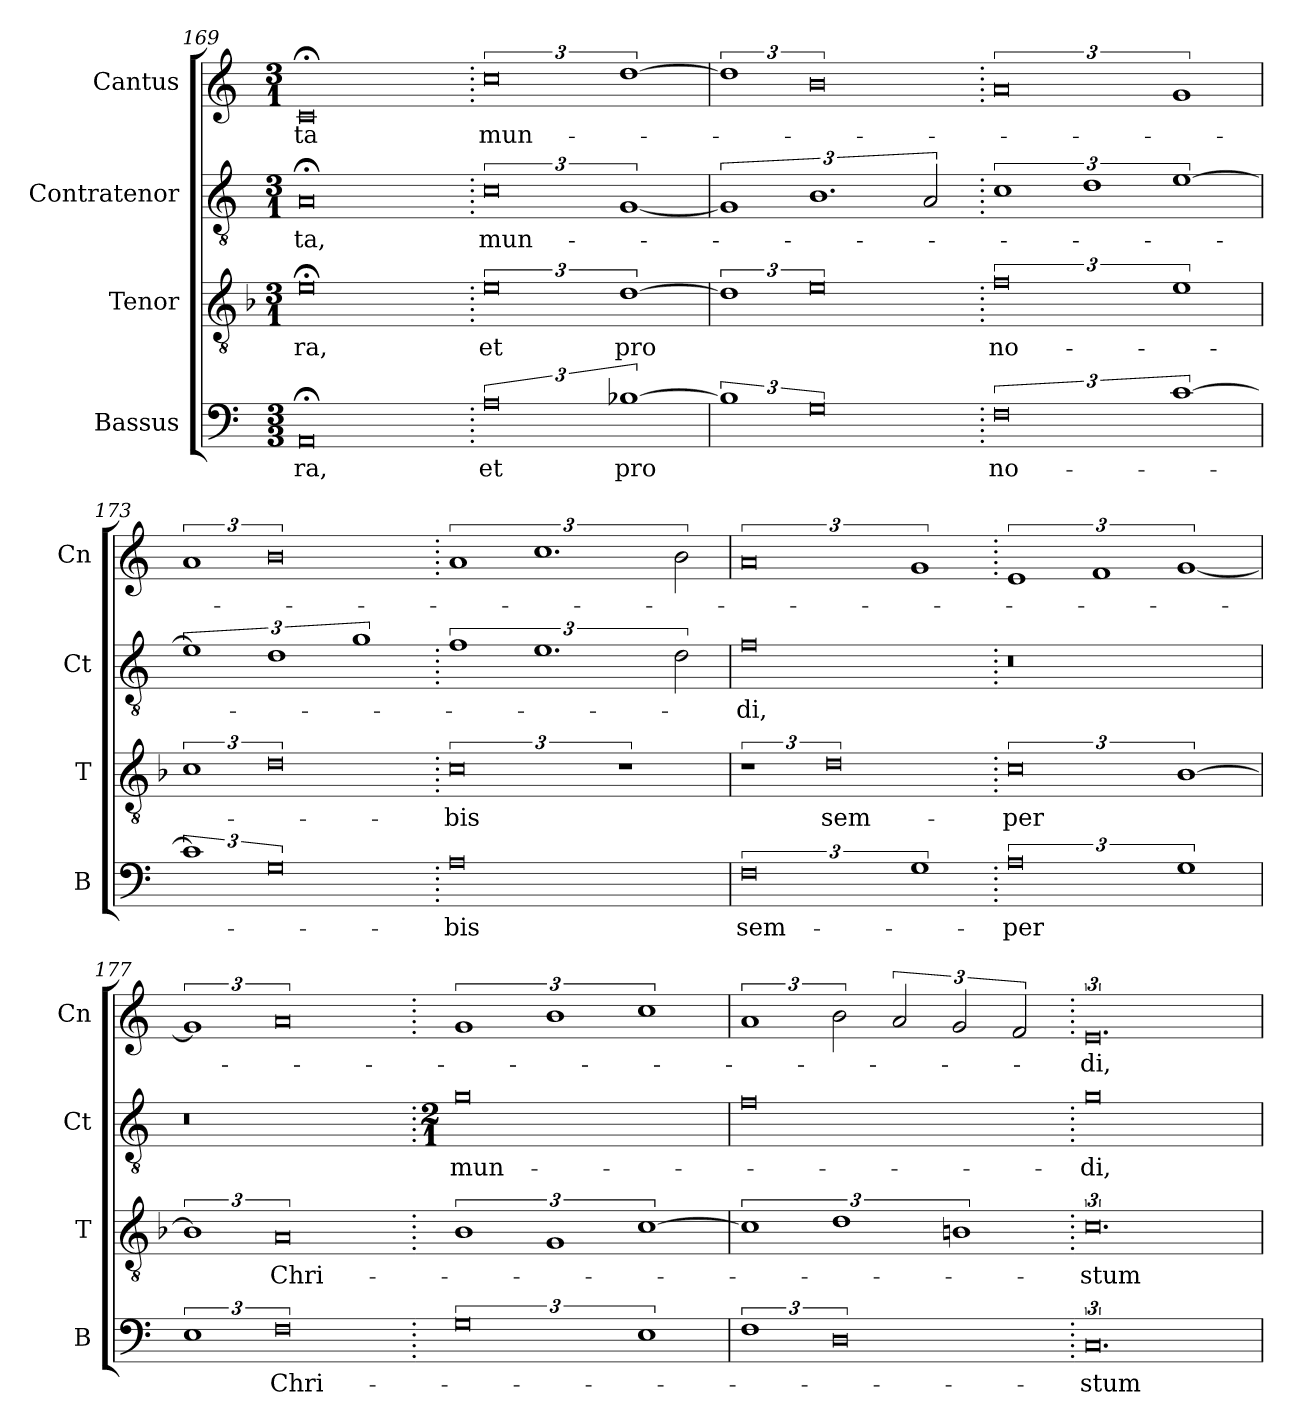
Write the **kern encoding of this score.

**kern	**text	**kern	**text	**kern	**text	**kern	**text
*part4	*part4	*part3	*part3	*part2	*part2	*part1	*part1
*staff4	*staff4	*staff3	*staff3	*staff2	*staff2	*staff1	*staff1
*I"Bassus	*	*I"Tenor	*	*I"Contratenor	*	*I"Cantus	*
*I'B	*	*I'T	*	*I'Ct	*	*I'Cn	*
*clefF4	*	*clefGv2	*	*clefGv2	*	*clefG2	*
*k[]	*	*k[b-]	*	*k[]	*	*k[]	*
*M3/3	*	*M3/1	*	*M3/1	*	*M3/1	*
=169	=169	=169	=169	=169	=169	=169	=169
0AA;<	-ra,	0e;<	-ra,	0A;<	-ta,	0c;<	-ta
=170.	=170.	=170.	=170.	=170.	=170.	=170.	=170.
3%4A	et	3%4e	et	3%4c	mun-	3%4cc	mun-
[3%2B-X	pro	[3%2d	pro	[3%2G	.	[3%2dd	.
=171	=171	=171	=171	=171	=171	=171	=171
3%2B-]	.	3%2d]	.	3%2G]	.	3%2dd]	.
3%4G	.	3%4e	.	3%2.B	.	3%4b	.
.	.	.	.	3A/	.	.	.
=172.	=172.	=172.	=172.	=172.	=172.	=172.	=172.
3%4F	no-	3%4f	no-	3%2c	.	3%4a	.
.	.	.	.	3%2d	.	.	.
[3%2c	.	3%2e	.	[3%2e	.	3%2g	.
=173	=173	=173	=173	=173	=173	=173	=173
3%2c]	.	3%2c	.	3%2e]	.	3%2a	.
3%4G	.	3%4d	.	3%2d	.	3%4b	.
.	.	.	.	3%2g	.	.	.
=174.	=174.	=174.	=174.	=174.	=174.	=174.	=174.
0A	-bis	3%4c	-bis	3%2f	.	3%2a	.
.	.	.	.	3%2.e	.	3%2.cc	.
.	.	3%2r	.	.	.	.	.
.	.	.	.	3d\	.	3b\	.
=175	=175	=175	=175	=175	=175	=175	=175
3%4F	sem-	3%2r	.	0f	-di,	3%4a	.
.	.	3%4d	sem-	.	.	.	.
3%2G	.	.	.	.	.	3%2g	.
=176.	=176.	=176.	=176.	=176.	=176.	=176.	=176.
3%4A	-per	3%4c	-per	0r	.	3%2e	.
.	.	.	.	.	.	3%2f	.
3%2G	.	[3%2B-	.	.	.	[3%2g	.
=177	=177	=177	=177	=177	=177	=177	=177
3%2E	.	3%2B-]	.	0r	.	3%2g]	.
3%4F	Chri-	3%4A	Chri-	.	.	3%4a	.
=178.	=178.	=178.	=178.	=178.	=178.	=178.	=178.
*	*	*	*	*M2/1	*	*	*
3%4G	.	3%2B-	.	0g	mun-	3%2g	.
.	.	3%2G	.	.	.	3%2b	.
3%2E	.	[3%2c	.	.	.	3%2cc	.
=179	=179	=179	=179	=179	=179	=179	=179
3%2F	.	3%2c]	.	0f	.	3%2a	.
3%4D	.	3%2d	.	.	.	3b\	.
.	.	.	.	.	.	3a/	.
.	.	3%2Bn	.	.	.	3g/	.
.	.	.	.	.	.	3f/	.
=180.	=180.	=180.	=180.	=180.	=180.	=180.	=180.
3%4.C	-stum	3%4.c	-stum	0g	-di,	3%4.e	-di,
=	=	=	=	=	=	=	=
*-	*-	*-	*-	*-	*-	*-	*-
